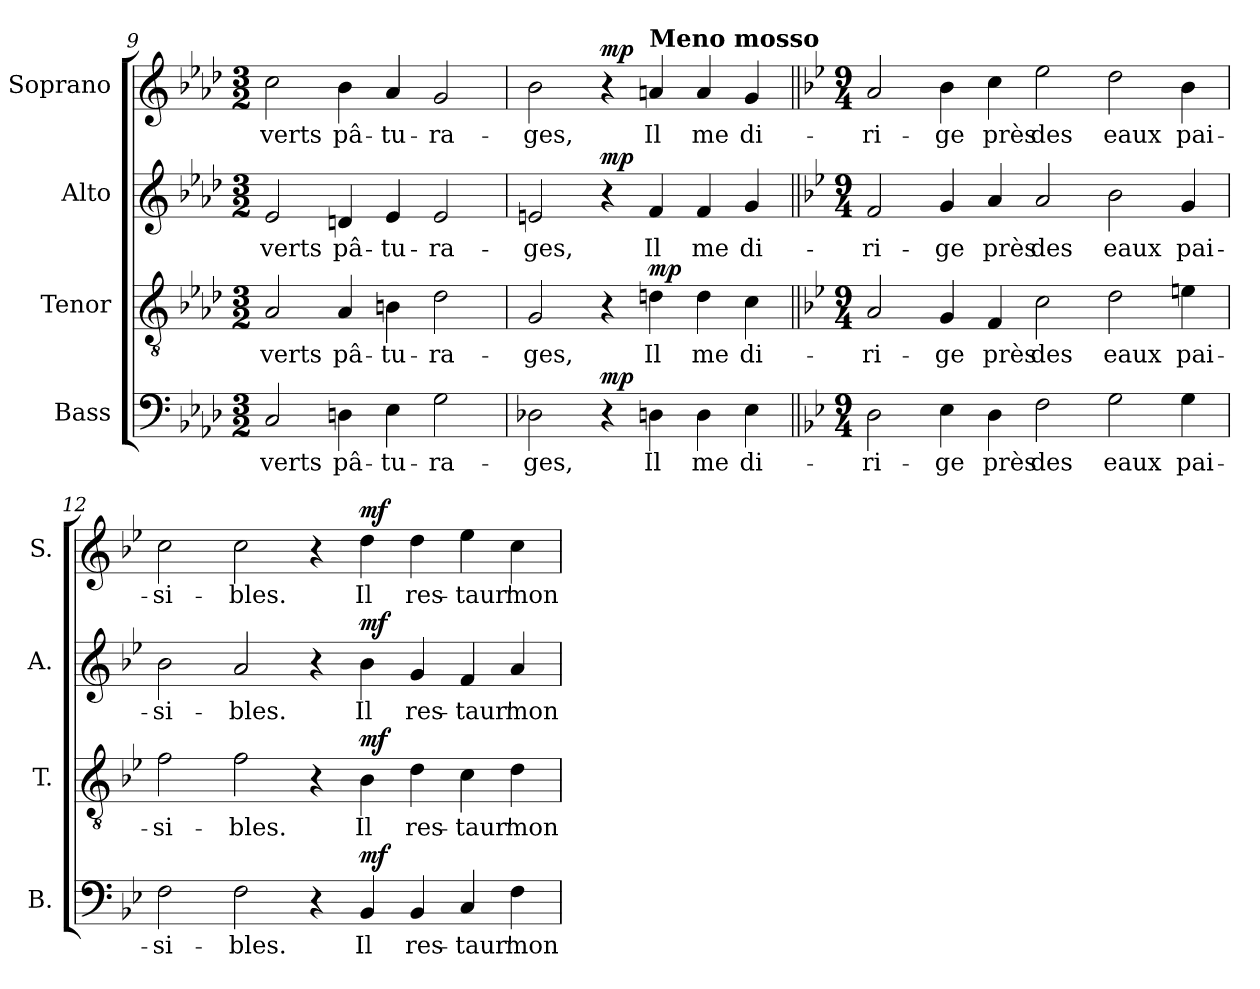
**kern	**text	**dynam	**kern	**text	**dynam	**kern	**text	**dynam	**kern	**text	**dynam
*part4	*part4	*part4	*part3	*part3	*part3	*part2	*part2	*part2	*part1	*part1	*part1
*staff4	*staff4	*staff4	*staff3	*staff3	*staff3	*staff2	*staff2	*staff2	*staff1	*staff1	*staff1
*I"Bass	*	*	*I"Tenor	*	*	*I"Alto	*	*	*I"Soprano	*	*
*I'B.	*	*	*I'T.	*	*	*I'A.	*	*	*I'S.	*	*
*clefF4	*	*	*clefGv2	*	*	*clefG2	*	*	*clefG2	*	*
*	*	*	*ITrd7c12	*	*	*	*	*	*	*	*
*k[b-e-a-d-]	*	*	*k[b-e-a-d-]	*	*	*k[b-e-a-d-]	*	*	*k[b-e-a-d-]	*	*
*A-:	*	*	*A-:	*	*	*A-:	*	*	*A-:	*	*
*M3/2	*	*	*M3/2	*	*	*M3/2	*	*	*M3/2	*	*
=9	=9	=9	=9	=9	=9	=9	=9	=9	=9	=9	=9
!	!LO:LY:b:color=#000000	!	!	!	!	!	!	!	!	!	!
!	!	!	!	!LO:LY:b:color=#000000	!	!	!	!	!	!	!
!	!	!	!	!	!	!	!LO:LY:b:color=#000000	!	!	!	!
!	!	!	!	!	!	!	!	!	!	!LO:LY:b:color=#000000	!
2Ci/	verts	.	2AA-i/	verts	.	2e-i/	verts	.	2cci\	verts	.
!	!LO:LY:b:color=#000000	!	!	!	!	!	!	!	!	!	!
!	!	!	!	!LO:LY:b:color=#000000	!	!	!	!	!	!	!
!	!	!	!	!	!	!	!LO:LY:b:color=#000000	!	!	!	!
!	!	!	!	!	!	!	!	!	!	!LO:LY:b:color=#000000	!
4Dni\	pâ-	.	4AA-i/	pâ-	.	4dni/	pâ-	.	4b-i\	pâ-	.
!	!LO:LY:b:color=#000000	!	!	!	!	!	!	!	!	!	!
!	!	!	!	!LO:LY:b:color=#000000	!	!	!	!	!	!	!
!	!	!	!	!	!	!	!LO:LY:b:color=#000000	!	!	!	!
!	!	!	!	!	!	!	!	!	!	!LO:LY:b:color=#000000	!
4E-i\	-tu-	.	4BBni\	-tu-	.	4e-i/	-tu-	.	4a-i/	-tu-	.
!	!LO:LY:b:color=#000000	!	!	!	!	!	!	!	!	!	!
!	!	!	!	!LO:LY:b:color=#000000	!	!	!	!	!	!	!
!	!	!	!	!	!	!	!LO:LY:b:color=#000000	!	!	!	!
!	!	!	!	!	!	!	!	!	!	!LO:LY:b:color=#000000	!
2Gi\	-ra-	.	2D-i\	-ra-	.	2e-i/	-ra-	.	2gi/	-ra-	.
=10	=10	=10	=10	=10	=10	=10	=10	=10	=10	=10	=10
!	!LO:LY:b:color=#000000	!	!	!	!	!	!	!	!	!	!
!	!	!	!	!LO:LY:b:color=#000000	!	!	!	!	!	!	!
!	!	!	!	!	!	!	!LO:LY:b:color=#000000	!	!	!	!
!	!	!	!	!	!	!	!	!	!	!LO:LY:b:color=#000000	!
2D-Xi\	-ges,	.	2GGi/	-ges,	.	2eni/	-ges,	.	2b-i\	-ges,	.
4r	.	mp	4r	.	.	4r	.	mp	4r	.	mp
!	!LO:LY:b:color=#000000	!	!	!	!	!	!	!	!	!	!
!	!	!	!	!LO:LY:b:color=#000000	!	!	!	!	!	!	!
!	!	!	!	!	!	!	!LO:LY:b:color=#000000	!	!	!	!
!	!	!	!	!	!	!	!	!	!LO:TX:a:B:t=Meno mosso	!	!
!	!	!	!	!	!	!	!	!	!	!LO:LY:b:color=#000000	!
4Dni\	Il	.	4Dni\	Il	mp	4fi/	Il	.	4ani/	Il	.
!	!LO:LY:b:color=#000000	!	!	!	!	!	!	!	!	!	!
!	!	!	!	!LO:LY:b:color=#000000	!	!	!	!	!	!	!
!	!	!	!	!	!	!	!LO:LY:b:color=#000000	!	!	!	!
!	!	!	!	!	!	!	!	!	!	!LO:LY:b:color=#000000	!
4Di\	me	.	4Di\	me	.	4fi/	me	.	4ai/	me	.
!	!LO:LY:b:color=#000000	!	!	!	!	!	!	!	!	!	!
!	!	!	!	!LO:LY:b:color=#000000	!	!	!	!	!	!	!
!	!	!	!	!	!	!	!LO:LY:b:color=#000000	!	!	!	!
!	!	!	!	!	!	!	!	!	!	!LO:LY:b:color=#000000	!
4E-i\	di-	.	4Ci\	di-	.	4gi/	di-	.	4gi/	di-	.
!!LO:PB:g=z
=11||	=11||	=11||	=11||	=11||	=11||	=11||	=11||	=11||	=11||	=11||	=11||
*k[b-e-]	*	*	*k[b-e-]	*	*	*k[b-e-]	*	*	*k[b-e-]	*	*
*B-:	*	*	*B-:	*	*	*B-:	*	*	*B-:	*	*
*M9/4	*	*	*M9/4	*	*	*M9/4	*	*	*M9/4	*	*
!	!LO:LY:b:color=#000000	!	!	!	!	!	!	!	!	!	!
!	!	!	!	!LO:LY:b:color=#000000	!	!	!	!	!	!	!
!	!	!	!	!	!	!	!LO:LY:b:color=#000000	!	!	!	!
!	!	!	!	!	!	!	!	!	!	!LO:LY:b:color=#000000	!
2Di\	-ri-	.	2AAi/	-ri-	.	2fi/	-ri-	.	2ai/	-ri-	.
!	!LO:LY:b:color=#000000	!	!	!	!	!	!	!	!	!	!
!	!	!	!	!LO:LY:b:color=#000000	!	!	!	!	!	!	!
!	!	!	!	!	!	!	!LO:LY:b:color=#000000	!	!	!	!
!	!	!	!	!	!	!	!	!	!	!LO:LY:b:color=#000000	!
4E-i\	-ge	.	4GGi/	-ge	.	4gi/	-ge	.	4b-i\	-ge	.
!	!LO:LY:b:color=#000000	!	!	!	!	!	!	!	!	!	!
!	!	!	!	!LO:LY:b:color=#000000	!	!	!	!	!	!	!
!	!	!	!	!	!	!	!LO:LY:b:color=#000000	!	!	!	!
!	!	!	!	!	!	!	!	!	!	!LO:LY:b:color=#000000	!
4Di\	près	.	4FFi/	près	.	4ai/	près	.	4cci\	près	.
!	!LO:LY:b:color=#000000	!	!	!	!	!	!	!	!	!	!
!	!	!	!	!LO:LY:b:color=#000000	!	!	!	!	!	!	!
!	!	!	!	!	!	!	!LO:LY:b:color=#000000	!	!	!	!
!	!	!	!	!	!	!	!	!	!	!LO:LY:b:color=#000000	!
2Fi\	des	.	2Ci\	des	.	2ai/	des	.	2ee-i\	des	.
!	!LO:LY:b:color=#000000	!	!	!	!	!	!	!	!	!	!
!	!	!	!	!LO:LY:b:color=#000000	!	!	!	!	!	!	!
!	!	!	!	!	!	!	!LO:LY:b:color=#000000	!	!	!	!
!	!	!	!	!	!	!	!	!	!	!LO:LY:b:color=#000000	!
2Gi\	eaux	.	2Di\	eaux	.	2b-i\	eaux	.	2ddi\	eaux	.
!	!LO:LY:b:color=#000000	!	!	!	!	!	!	!	!	!	!
!	!	!	!	!LO:LY:b:color=#000000	!	!	!	!	!	!	!
!	!	!	!	!	!	!	!LO:LY:b:color=#000000	!	!	!	!
!	!	!	!	!	!	!	!	!	!	!LO:LY:b:color=#000000	!
4Gi\	pai-	.	4Eni\	pai-	.	4gi/	pai-	.	4b-i\	pai-	.
=12	=12	=12	=12	=12	=12	=12	=12	=12	=12	=12	=12
!	!LO:LY:b:color=#000000	!	!	!	!	!	!	!	!	!	!
!	!	!	!	!LO:LY:b:color=#000000	!	!	!	!	!	!	!
!	!	!	!	!	!	!	!LO:LY:b:color=#000000	!	!	!	!
!	!	!	!	!	!	!	!	!	!	!LO:LY:b:color=#000000	!
2Fi\	-si-	.	2Fi\	-si-	.	2b-i\	-si-	.	2cci\	-si-	.
!	!LO:LY:b:color=#000000	!	!	!	!	!	!	!	!	!	!
!	!	!	!	!LO:LY:b:color=#000000	!	!	!	!	!	!	!
!	!	!	!	!	!	!	!LO:LY:b:color=#000000	!	!	!	!
!	!	!	!	!	!	!	!	!	!	!LO:LY:b:color=#000000	!
2Fi\	-bles.	.	2Fi\	-bles.	.	2ai/	-bles.	.	2cci\	-bles.	.
4r	.	.	4r	.	.	4r	.	.	4r	.	.
!	!LO:LY:b:color=#000000	!	!	!	!	!	!	!	!	!	!
!	!	!	!	!LO:LY:b:color=#000000	!	!	!	!	!	!	!
!	!	!	!	!	!	!	!LO:LY:b:color=#000000	!	!	!	!
!	!	!	!	!	!	!	!	!	!	!LO:LY:b:color=#000000	!
4BB-i/	Il	mf	4BB-i\	Il	mf	4b-i\	Il	mf	4ddi\	Il	mf
!	!LO:LY:b:color=#000000	!	!	!	!	!	!	!	!	!	!
!	!	!	!	!LO:LY:b:color=#000000	!	!	!	!	!	!	!
!	!	!	!	!	!	!	!LO:LY:b:color=#000000	!	!	!	!
!	!	!	!	!	!	!	!	!	!	!LO:LY:b:color=#000000	!
4BB-i/	res-	.	4Di\	res-	.	4gi/	res-	.	4ddi\	res-	.
!	!LO:LY:b:color=#000000	!	!	!	!	!	!	!	!	!	!
!	!	!	!	!LO:LY:b:color=#000000	!	!	!	!	!	!	!
!	!	!	!	!	!	!	!LO:LY:b:color=#000000	!	!	!	!
!	!	!	!	!	!	!	!	!	!	!LO:LY:b:color=#000000	!
4Ci/	-taur'	.	4Ci\	-taur'	.	4fi/	-taur'	.	4ee-i\	-taur'	.
!	!LO:LY:b:color=#000000	!	!	!	!	!	!	!	!	!	!
!	!	!	!	!LO:LY:b:color=#000000	!	!	!	!	!	!	!
!	!	!	!	!	!	!	!LO:LY:b:color=#000000	!	!	!	!
!	!	!	!	!	!	!	!	!	!	!LO:LY:b:color=#000000	!
4Fi\	mon	.	4Di\	mon	.	4ai/	mon	.	4cci\	mon	.
=	=	=	=	=	=	=	=	=	=	=	=
*-	*-	*-	*-	*-	*-	*-	*-	*-	*-	*-	*-
